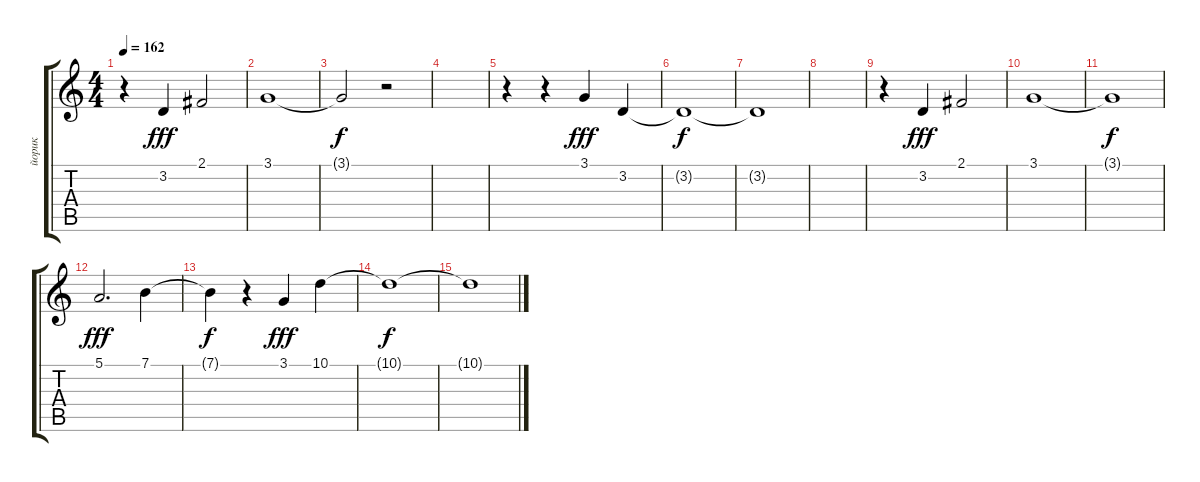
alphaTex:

\track ("йорик" "йорик") {instrument violin}
\staff {score tabs}
\tuning (E4 B3 G3 D3 A2 E2) {hide}
\ts (4 4)
\tempo 162
\clef g2
\ks c
r.4{dy f} 3.2.4{dy fff} 2.1.2 |
3.1.1 |
3.1{t}.2{dy f} r.2 |
|
r.4 r.4 3.1.4{dy fff} 3.2.4 |
3.2{t}.1{dy f} |
3.2{t}.1 |
|
r.4 3.2.4{dy fff} 2.1.2 |
3.1.1 |
3.1{t}.1{dy f} |
5.1.2{d dy fff} 7.1.4 |
7.1{t}.4{dy f} r.4 3.1.4{dy fff} 10.1.4 |
10.1{t}.1{dy f} |
10.1{t}.1
